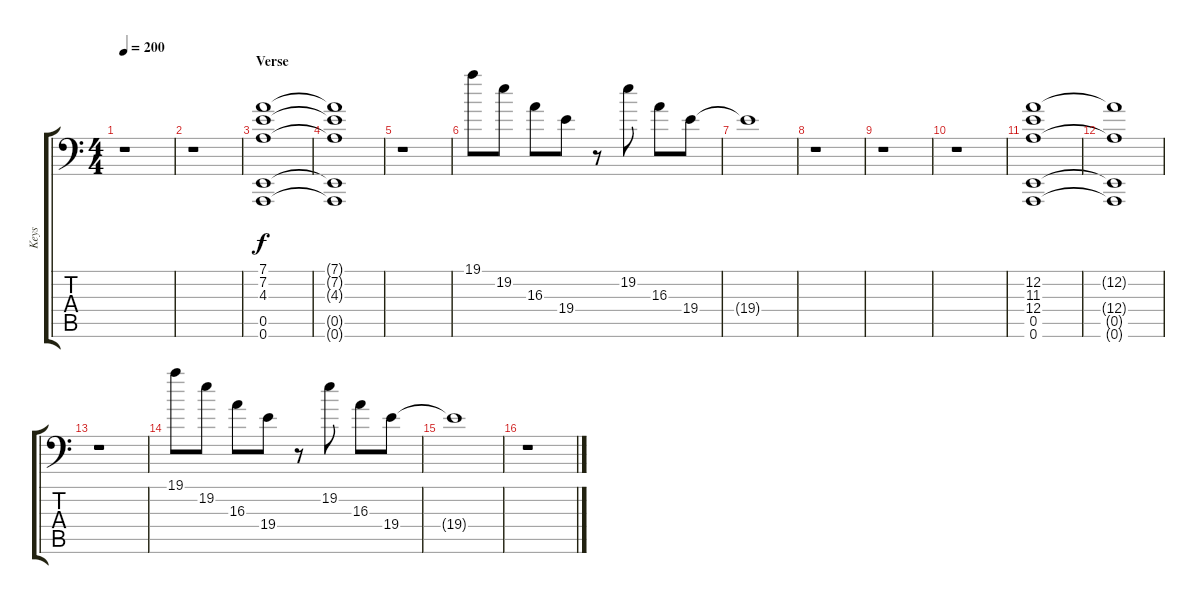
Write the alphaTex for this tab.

\track ("Keys" "Keys") {instrument acousticgrandpiano}
\staff {score tabs}
\tuning (D4 A3 F3 A2 E2 A1) {hide}
\ts (4 4)
\tempo 200
\clef f4
\ks c
r.1{dy f} |
r.1 |
\section ("" "Verse")
(7.1 7.2 4.3 0.5 0.6).1 |
(7.1{t} 7.2{t} 4.3{t} 0.5{t} 0.6{t}).1 |
r.1 |
19.1.8 19.2.8 16.3.8 19.4.8 r.8 19.2.8 16.3.8 19.4.8 |
19.4{t}.1 |
r.1 |
r.1 |
r.1 |
(12.2 11.3 12.4 0.5 0.6).1 |
(12.2{t} 12.4{t} 0.5{t} 0.6{t}).1 |
r.1 |
19.1.8 19.2.8 16.3.8 19.4.8 r.8 19.2.8 16.3.8 19.4.8 |
19.4{t}.1 |
r.1
